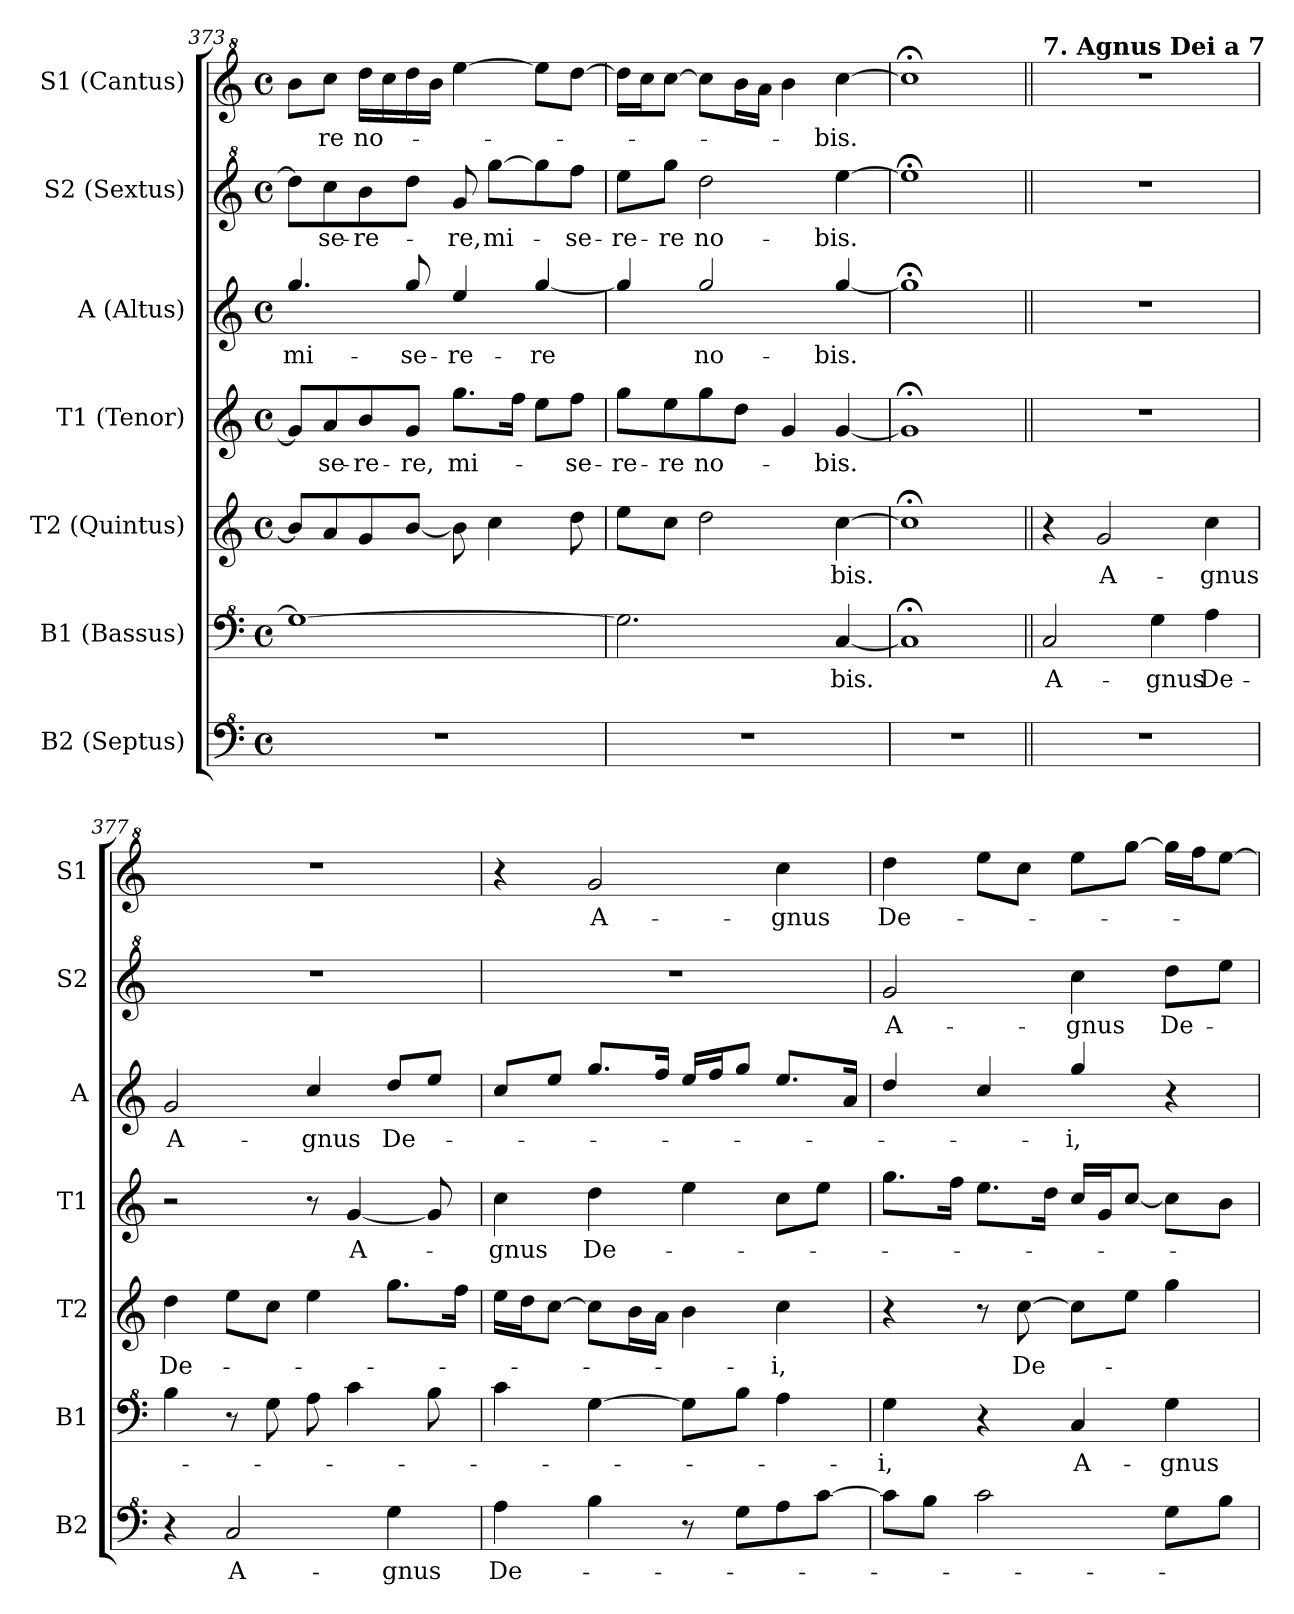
**kern	**text	**kern	**text	**kern	**text	**kern	**text	**kern	**text	**kern	**text	**kern	**text
*part7	*part7	*part6	*part6	*part5	*part5	*part4	*part4	*part3	*part3	*part2	*part2	*part1	*part1
*staff7	*staff7	*staff6	*staff6	*staff5	*staff5	*staff4	*staff4	*staff3	*staff3	*staff2	*staff2	*staff1	*staff1
*I"B2 (Septus)	*	*I"B1 (Bassus)	*	*I"T2 (Quintus)	*	*I"T1 (Tenor)	*	*I"A (Altus)	*	*I"S2 (Sextus)	*	*I"S1 (Cantus)	*
*I'B2	*	*I'B1	*	*I'T2	*	*I'T1	*	*I'A	*	*I'S2	*	*I'S1	*
*clefF^4	*	*clefF^4	*	*clefG2	*	*clefG2	*	*clefG2	*	*clefG^2	*	*clefG^2	*
*k[]	*	*k[]	*	*k[]	*	*k[]	*	*k[]	*	*k[]	*	*k[]	*
*M4/4	*	*M4/4	*	*M4/4	*	*M4/4	*	*M4/4	*	*M4/4	*	*M4/4	*
*met(c)	*	*met(c)	*	*met(c)	*	*met(c)	*	*met(c)	*	*met(c)	*	*met(c)	*
=373	=373	=373	=373	=373	=373	=373	=373	=373	=373	=373	=373	=373	=373
!	!	!	!	!	!	!	!	!	!LO:LY:b	!	!	!	!
1r	.	1g_	.	8b/L]	.	8g/L]	.	4.gg/	mi-	8ddd\L]	.	8bb\L	.
!	!	!	!	!	!	!	!LO:LY:b	!	!	!	!LO:LY:b	!	!LO:LY:b
.	.	.	.	8a/	.	8a/	-se-	.	.	8ccc\	-se-	8ccc\J	-re
!	!	!	!	!	!	!	!LO:LY:b	!	!	!	!LO:LY:b	!	!LO:LY:b
.	.	.	.	8g/	.	8b/	-re-	.	.	8bb\	-re-	16ddd\LL	no-
.	.	.	.	.	.	.	.	.	.	.	.	16ccc\	.
!	!	!	!	!	!	!	!LO:LY:b	!	!LO:LY:b	!	!	!	!
.	.	.	.	[8b/J	.	8g/J	-re,	8gg/	-se-	8ddd\J	.	16ddd\	.
.	.	.	.	.	.	.	.	.	.	.	.	16bb\JJ	.
!	!	!	!	!	!	!	!LO:LY:b	!	!LO:LY:b	!	!LO:LY:b	!	!
.	.	.	.	8b\]	.	8.gg\L	mi-	4ee/	-re-	8gg/	-re,	[4eee\	.
!	!	!	!	!	!	!	!	!	!	!	!LO:LY:b	!	!
.	.	.	.	4cc\	.	.	.	.	.	[8ggg\L	mi-	.	.
.	.	.	.	.	.	16ff\Jk	.	.	.	.	.	.	.
!	!	!	!	!	!	!	!	!	!LO:LY:b	!	!	!	!
.	.	.	.	.	.	8ee\L	.	[4gg/	-re	8ggg\]	.	8eee\L]	.
!	!	!	!	!	!	!	!LO:LY:b	!	!	!	!LO:LY:b	!	!
.	.	.	.	8dd\	.	8ff\J	-se-	.	.	8fff\J	-se-	[8ddd\J	.
=374	=374	=374	=374	=374	=374	=374	=374	=374	=374	=374	=374	=374	=374
!	!	!	!	!	!	!	!LO:LY:b	!	!	!	!LO:LY:b	!	!
1r	.	2.g\]	.	8ee\L	.	8gg\L	-re-	4gg/]	.	8eee\L	-re-	16ddd\LL]	.
.	.	.	.	.	.	.	.	.	.	.	.	16ccc\J	.
!	!	!	!	!	!	!	!LO:LY:b	!	!	!	!LO:LY:b	!	!
.	.	.	.	8cc\J	.	8ee\	-re	.	.	8ggg\J	-re	[8ccc\J	.
!	!	!	!	!	!	!	!LO:LY:b	!	!LO:LY:b	!	!LO:LY:b	!	!
.	.	.	.	2dd\	.	8gg\	no-	2gg/	no-	2ddd\	no-	8ccc\L]	.
.	.	.	.	.	.	8dd\J	.	.	.	.	.	16bb\L	.
.	.	.	.	.	.	.	.	.	.	.	.	16aa\JJ	.
.	.	.	.	.	.	4g/	.	.	.	.	.	4bb\	.
!	!	!	!LO:LY:b	!	!LO:LY:b	!	!LO:LY:b	!	!LO:LY:b	!	!LO:LY:b	!	!LO:LY:b
.	.	[4c/	-bis.	[4cc\	-bis.	[4g/	-bis.	[4gg/	-bis.	[4eee\	-bis.	[4ccc\	-bis.
=375	=375	=375	=375	=375	=375	=375	=375	=375	=375	=375	=375	=375	=375
1r	.	1c;<]	.	1cc;<]	.	1g;<]	.	1gg;<]	.	1eee;<]	.	1ccc;<]	.
=376||	=376||	=376||	=376||	=376||	=376||	=376||	=376||	=376||	=376||	=376||	=376||	=376||	=376||
!	!	!	!	!	!	!	!	!	!	!	!	!LO:TX:a:B:t=7. Agnus Dei a 7	!
!	!	!	!LO:LY:b	!	!	!	!	!	!	!	!	!	!
1r	.	2c/	A-	4r	.	1r	.	1r	.	1r	.	1r	.
!	!	!	!	!	!LO:LY:b	!	!	!	!	!	!	!	!
.	.	.	.	2g/	A-	.	.	.	.	.	.	.	.
!	!	!	!LO:LY:b	!	!	!	!	!	!	!	!	!	!
.	.	4g\	-gnus	.	.	.	.	.	.	.	.	.	.
!	!	!	!LO:LY:b	!	!LO:LY:b	!	!	!	!	!	!	!	!
.	.	4a\	De-	4cc\	-gnus	.	.	.	.	.	.	.	.
=377	=377	=377	=377	=377	=377	=377	=377	=377	=377	=377	=377	=377	=377
!	!	!	!	!	!LO:LY:b	!	!	!	!LO:LY:b	!	!	!	!
4r	.	4b\	.	4dd\	De-	2r	.	2g/	A-	1r	.	1r	.
!	!LO:LY:b	!	!	!	!	!	!	!	!	!	!	!	!
2c/	A-	8r	.	8ee\L	.	.	.	.	.	.	.	.	.
.	.	8g\	.	8cc\J	.	.	.	.	.	.	.	.	.
!	!	!	!	!	!	!	!	!	!LO:LY:b	!	!	!	!
.	.	8a\	.	4ee\	.	8r	.	4cc/	-gnus	.	.	.	.
!	!	!	!	!	!	!	!LO:LY:b	!	!	!	!	!	!
.	.	4cc\	.	.	.	[4g/	A-	.	.	.	.	.	.
!	!LO:LY:b	!	!	!	!	!	!	!	!LO:LY:b	!	!	!	!
4g\	-gnus	.	.	8.gg\L	.	.	.	8dd/L	De-	.	.	.	.
.	.	8b\	.	.	.	8g/]	.	8ee/J	.	.	.	.	.
.	.	.	.	16ff\Jk	.	.	.	.	.	.	.	.	.
=378	=378	=378	=378	=378	=378	=378	=378	=378	=378	=378	=378	=378	=378
!	!LO:LY:b	!	!	!	!	!	!LO:LY:b	!	!	!	!	!	!
4a\	De-	4cc\	.	16ee\LL	.	4cc\	-gnus	8cc/L	.	1r	.	4r	.
.	.	.	.	16dd\J	.	.	.	.	.	.	.	.	.
.	.	.	.	[8cc\J	.	.	.	8ee/J	.	.	.	.	.
!	!	!	!	!	!	!	!LO:LY:b	!	!	!	!	!	!LO:LY:b
4b\	.	[4g\	.	8cc\L]	.	4dd\	De-	8.gg/L	.	.	.	2gg/	A-
.	.	.	.	16b\L	.	.	.	.	.	.	.	.	.
.	.	.	.	16a\JJ	.	.	.	16ff/Jk	.	.	.	.	.
8r	.	8g\L]	.	4b\	.	4ee\	.	16ee/LL	.	.	.	.	.
.	.	.	.	.	.	.	.	16ff/J	.	.	.	.	.
8g\L	.	8b\J	.	.	.	.	.	8gg/J	.	.	.	.	.
!	!	!	!	!	!LO:LY:b	!	!	!	!	!	!	!	!LO:LY:b
8a\	.	4a\	.	4cc\	-i,	8cc\L	.	8.ee/L	.	.	.	4ccc\	-gnus
[8cc\J	.	.	.	.	.	8ee\J	.	.	.	.	.	.	.
.	.	.	.	.	.	.	.	16a/Jk	.	.	.	.	.
!!LO:LB:g=z
=379	=379	=379	=379	=379	=379	=379	=379	=379	=379	=379	=379	=379	=379
!	!	!	!LO:LY:b	!	!	!	!	!	!	!	!LO:LY:b	!	!LO:LY:b
8cc\L]	.	4g\	-i,	4r	.	8.gg\L	.	4dd/	.	2gg/	A-	4ddd\	De-
8b\J	.	.	.	.	.	.	.	.	.	.	.	.	.
.	.	.	.	.	.	16ff\Jk	.	.	.	.	.	.	.
2cc\	.	4r	.	8r	.	8.ee\L	.	4cc/	.	.	.	8eee\L	.
!	!	!	!	!	!LO:LY:b	!	!	!	!	!	!	!	!
.	.	.	.	[8cc\	De-	.	.	.	.	.	.	8ccc\J	.
.	.	.	.	.	.	16dd\Jk	.	.	.	.	.	.	.
!	!	!	!LO:LY:b	!	!	!	!	!	!LO:LY:b	!	!LO:LY:b	!	!
.	.	4c/	A-	8cc\L]	.	16cc/LL	.	4gg/	-i,	4ccc\	-gnus	8eee\L	.
.	.	.	.	.	.	16g/J	.	.	.	.	.	.	.
.	.	.	.	8ee\J	.	[8cc/J	.	.	.	.	.	[8ggg\J	.
!	!	!	!LO:LY:b	!	!	!	!	!	!	!	!LO:LY:b	!	!
8g\L	.	4g\	-gnus	4gg\	.	8cc\L]	.	4r	.	8ddd\L	De-	16ggg\LL]	.
.	.	.	.	.	.	.	.	.	.	.	.	16fff\J	.
8b\J	.	.	.	.	.	8b\J	.	.	.	8eee\J	.	[8eee\J	.
=	=	=	=	=	=	=	=	=	=	=	=	=	=
*-	*-	*-	*-	*-	*-	*-	*-	*-	*-	*-	*-	*-	*-
